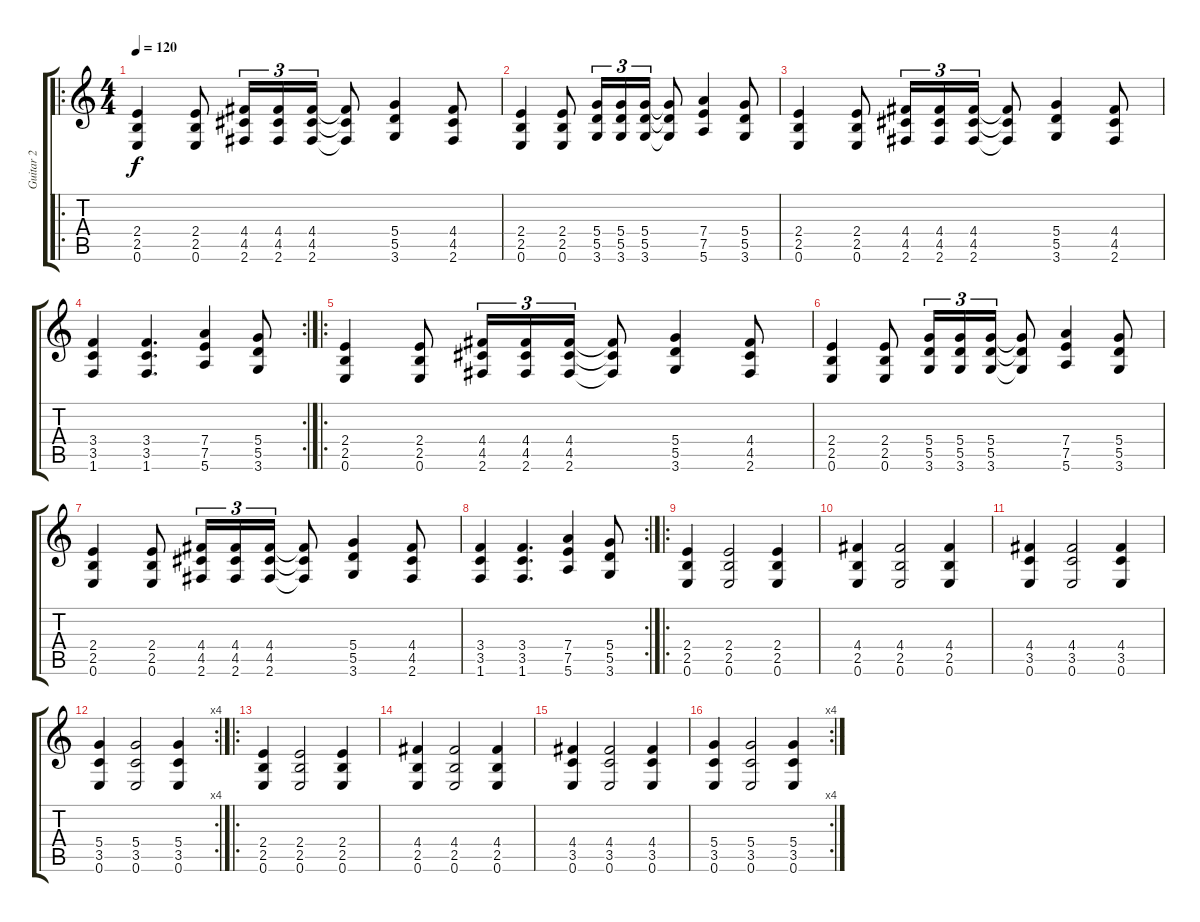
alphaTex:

\track ("Guitar 2" "Guitar 2") {instrument distortionguitar}
\staff {score tabs}
\tuning (E4 B3 G3 D3 A2 E2) {hide}
\ro
\ts (4 4)
\tempo 120
\clef g2
\ks c
(2.4 2.5 0.6).4{dy f} (2.4 2.5 0.6).8 (4.4 4.5 2.6).16{tu (3 2)} (4.4 4.5 2.6).16{tu (3 2)} (4.4 4.5 2.6).16{tu (3 2)} (4.4{t} 4.5{t} 2.6{t}).8 (5.4 5.5 3.6).4 (4.4 4.5 2.6).8 |
(2.4 2.5 0.6).4 (2.4 2.5 0.6).8 (5.4 5.5 3.6).16{tu (3 2)} (5.4 5.5 3.6).16{tu (3 2)} (5.4 5.5 3.6).16{tu (3 2)} (5.4{t} 5.5{t} 3.6{t}).8 (7.4 7.5 5.6).4 (5.4 5.5 3.6).8 |
(2.4 2.5 0.6).4 (2.4 2.5 0.6).8 (4.4 4.5 2.6).16{tu (3 2)} (4.4 4.5 2.6).16{tu (3 2)} (4.4 4.5 2.6).16{tu (3 2)} (4.4{t} 4.5{t} 2.6{t}).8 (5.4 5.5 3.6).4 (4.4 4.5 2.6).8 |
\rc 2
(3.4 3.5 1.6).4 (3.4 3.5 1.6).4{d} (7.4 7.5 5.6).4 (5.4 5.5 3.6).8 |
\ro
(2.4 2.5 0.6).4 (2.4 2.5 0.6).8 (4.4 4.5 2.6).16{tu (3 2)} (4.4 4.5 2.6).16{tu (3 2)} (4.4 4.5 2.6).16{tu (3 2)} (4.4{t} 4.5{t} 2.6{t}).8 (5.4 5.5 3.6).4 (4.4 4.5 2.6).8 |
(2.4 2.5 0.6).4 (2.4 2.5 0.6).8 (5.4 5.5 3.6).16{tu (3 2)} (5.4 5.5 3.6).16{tu (3 2)} (5.4 5.5 3.6).16{tu (3 2)} (5.4{t} 5.5{t} 3.6{t}).8 (7.4 7.5 5.6).4 (5.4 5.5 3.6).8 |
(2.4 2.5 0.6).4 (2.4 2.5 0.6).8 (4.4 4.5 2.6).16{tu (3 2)} (4.4 4.5 2.6).16{tu (3 2)} (4.4 4.5 2.6).16{tu (3 2)} (4.4{t} 4.5{t} 2.6{t}).8 (5.4 5.5 3.6).4 (4.4 4.5 2.6).8 |
\rc 2
(3.4 3.5 1.6).4 (3.4 3.5 1.6).4{d} (7.4 7.5 5.6).4 (5.4 5.5 3.6).8 |
\ro
(2.4 2.5 0.6).4 (2.4 2.5 0.6).2 (2.4 2.5 0.6).4 |
(4.4 2.5 0.6).4 (4.4 2.5 0.6).2 (4.4 2.5 0.6).4 |
(4.4 3.5 0.6).4 (4.4 3.5 0.6).2 (4.4 3.5 0.6).4 |
\rc 4
(5.4 3.5 0.6).4 (5.4 3.5 0.6).2 (5.4 3.5 0.6).4 |
\ro
(2.4 2.5 0.6).4 (2.4 2.5 0.6).2 (2.4 2.5 0.6).4 |
(4.4 2.5 0.6).4 (4.4 2.5 0.6).2 (4.4 2.5 0.6).4 |
(4.4 3.5 0.6).4 (4.4 3.5 0.6).2 (4.4 3.5 0.6).4 |
\rc 4
(5.4 3.5 0.6).4 (5.4 3.5 0.6).2 (5.4 3.5 0.6).4
